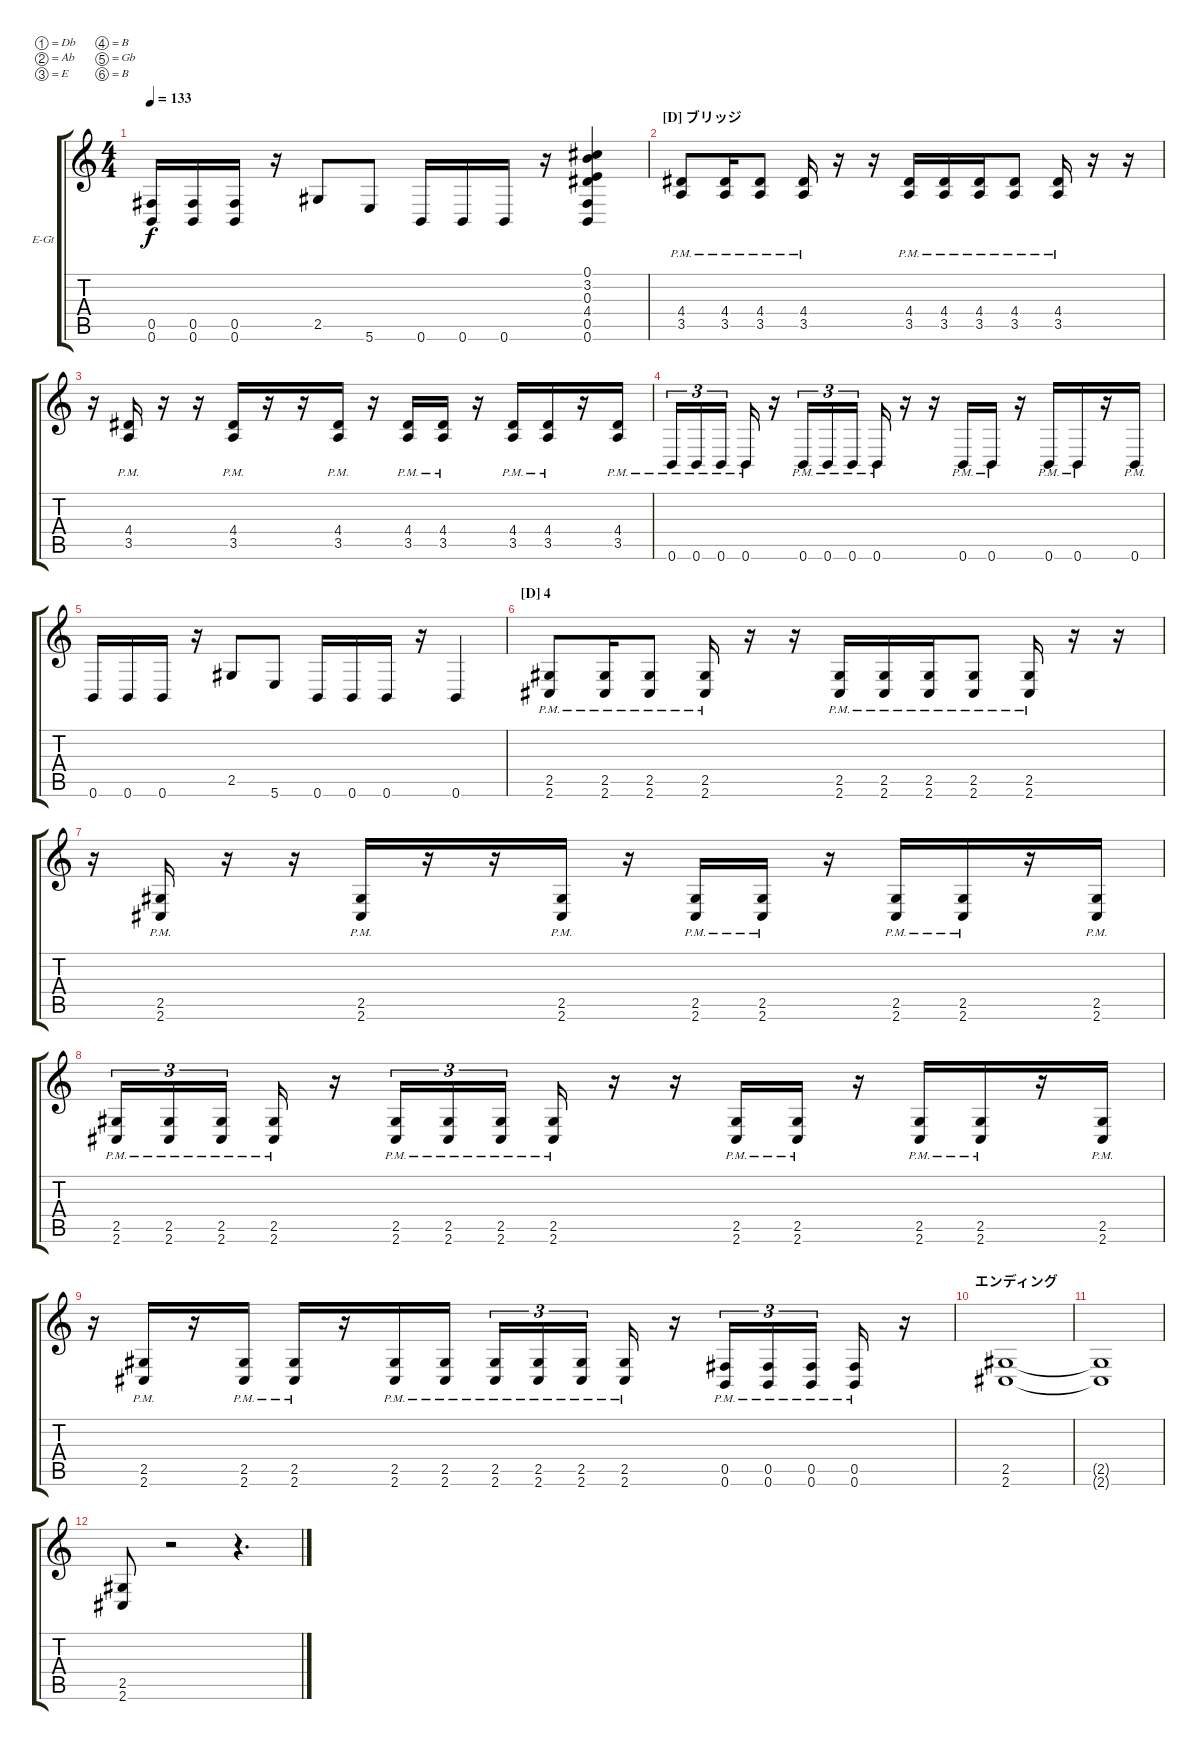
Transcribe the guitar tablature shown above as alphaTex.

\bracketExtendMode groupsimilarinstruments
\firstSystemTrackNameOrientation horizontal
\otherSystemsTrackNameOrientation horizontal
\track ("Julian Rodriguez" "E-Gt") {instrument overdrivenguitar}
\staff {score tabs}
\tuning (Db4 Ab3 E3 B2 Gb2 B1)
\ts (4 4)
\tempo 133
\clef g2
\ks c
(0.5 0.6).16{dy f} (0.5 0.6).16 (0.5 0.6).16 r.16 2.5.8 5.6.8 0.6.16 0.6.16 0.6.16 r.16 (0.1 3.2 0.3 4.4 0.5 0.6).4 |
\section ("D" "ブリッジ")
(4.4{pm} 3.5{pm}).8 (4.4{pm} 3.5{pm}).16 (4.4{pm} 3.5{pm}).8 (4.4{pm} 3.5{pm}).16 r.16 r.16 (4.4{pm} 3.5{pm}).16 (4.4{pm} 3.5{pm}).16 (4.4{pm} 3.5{pm}).16 (4.4{pm} 3.5{pm}).8 (4.4{pm} 3.5{pm}).16 r.16 r.16 |
r.16 (4.4{pm} 3.5{pm}).16 r.16 r.16 (4.4{pm} 3.5{pm}).16 r.16 r.16 (4.4{pm} 3.5{pm}).16 r.16 (4.4{pm} 3.5{pm}).16 (4.4{pm} 3.5{pm}).16 r.16 (4.4{pm} 3.5{pm}).16 (4.4{pm} 3.5{pm}).16 r.16 (4.4{pm} 3.5{pm}).16 |
0.6{pm}.16{tu (3 2)} 0.6{pm}.16{tu (3 2)} 0.6{pm}.16{tu (3 2)} 0.6{pm}.16 r.16 0.6{pm}.16{tu (3 2)} 0.6{pm}.16{tu (3 2)} 0.6{pm}.16{tu (3 2)} 0.6{pm}.16 r.16 r.16 0.6{pm}.16 0.6{pm}.16 r.16 0.6{pm}.16 0.6{pm}.16 r.16 0.6{pm}.16 |
0.6.16 0.6.16 0.6.16 r.16 2.5.8 5.6.8 0.6.16 0.6.16 0.6.16 r.16 0.6.4 |
\section ("D" "4")
(2.5{pm} 2.6{pm}).8 (2.5{pm} 2.6{pm}).16 (2.5{pm} 2.6{pm}).8 (2.5{pm} 2.6{pm}).16 r.16 r.16 (2.5{pm} 2.6{pm}).16 (2.5{pm} 2.6{pm}).16 (2.5{pm} 2.6{pm}).16 (2.5{pm} 2.6{pm}).8 (2.5{pm} 2.6{pm}).16 r.16 r.16 |
r.16 (2.5{pm} 2.6{pm}).16 r.16 r.16 (2.5{pm} 2.6{pm}).16 r.16 r.16 (2.5{pm} 2.6{pm}).16 r.16 (2.5{pm} 2.6{pm}).16 (2.5{pm} 2.6{pm}).16 r.16 (2.5{pm} 2.6{pm}).16 (2.5{pm} 2.6{pm}).16 r.16 (2.5{pm} 2.6{pm}).16 |
(2.5{pm} 2.6{pm}).16{tu (3 2)} (2.5{pm} 2.6{pm}).16{tu (3 2)} (2.5{pm} 2.6{pm}).16{tu (3 2)} (2.5{pm} 2.6{pm}).16 r.16 (2.5{pm} 2.6{pm}).16{tu (3 2)} (2.5{pm} 2.6{pm}).16{tu (3 2)} (2.5{pm} 2.6{pm}).16{tu (3 2)} (2.5{pm} 2.6{pm}).16 r.16 r.16 (2.5{pm} 2.6{pm}).16 (2.5{pm} 2.6{pm}).16 r.16 (2.5{pm} 2.6{pm}).16 (2.5{pm} 2.6{pm}).16 r.16 (2.5{pm} 2.6{pm}).16 |
r.16 (2.5{pm} 2.6{pm}).16 r.16 (2.5{pm} 2.6{pm}).16 (2.5{pm} 2.6{pm}).16 r.16 (2.5{pm} 2.6{pm}).16 (2.5{pm} 2.6{pm}).16 (2.5{pm} 2.6{pm}).16{tu (3 2)} (2.5{pm} 2.6{pm}).16{tu (3 2)} (2.5{pm} 2.6{pm}).16{tu (3 2)} (2.5{pm} 2.6{pm}).16 r.16 (0.5{pm} 0.6{pm}).16{tu (3 2)} (0.5{pm} 0.6{pm}).16{tu (3 2)} (0.5{pm} 0.6{pm}).16{tu (3 2)} (0.5{pm} 0.6{pm}).16 r.16 |
\section ("" "エンディング")
(2.5 2.6).1 |
(2.5{t} 2.6{t}).1 |
(2.5 2.6).8 r.2 r.4{d}
